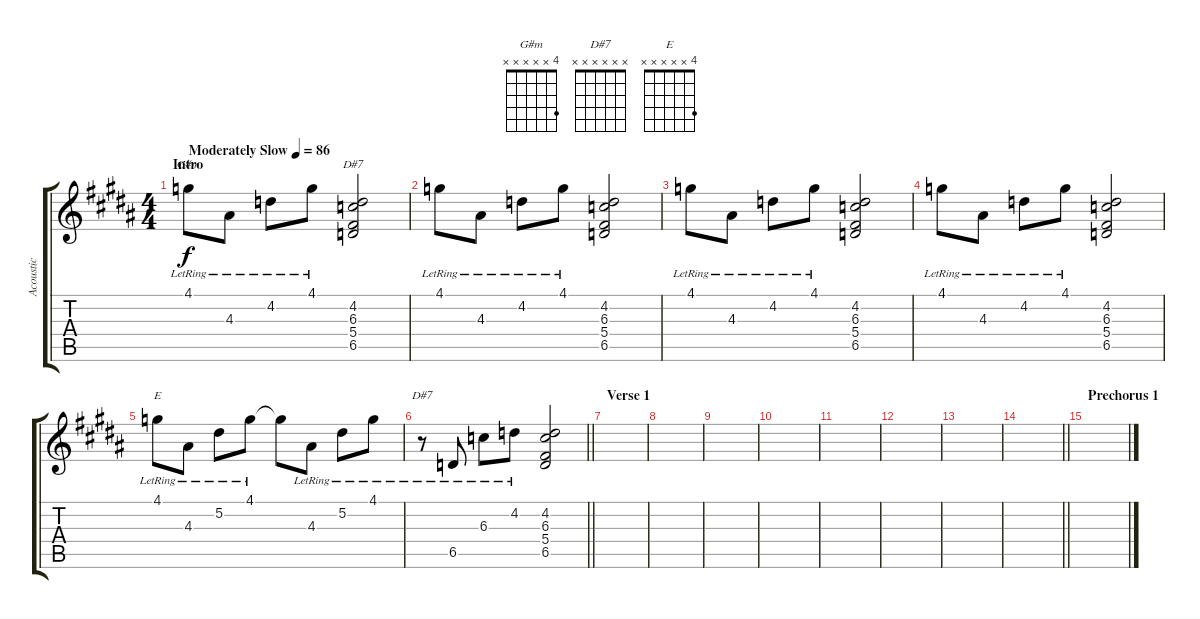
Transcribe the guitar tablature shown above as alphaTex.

\track ("Acoustic" "Acoustic") {instrument acousticguitarsteel}
\staff {score tabs}
\tuning (Eb4 Bb3 Gb3 Db3 Ab2 Eb2) {hide}
\chord ("G#m" 4 x x x x x)
\chord ("D#7" x 4 6 5 6 x) {firstfret 4}
\chord ("E" 4 x x x x x)
\chord ("D#7" x x x x x x)
\ts (4 4)
\section ("" "Intro")
\tempo (86 "Moderately Slow")
\clef g2
\ks b
4.1{lr}.8{ch "G#m" dy f instrument acousticguitarsteel} 4.3{lr}.8 4.2{lr}.8 4.1{lr}.8 (4.2 6.3 5.4 6.5).2{ch "D#7"} |
4.1{lr}.8 4.3{lr}.8 4.2{lr}.8 4.1{lr}.8 (4.2 6.3 5.4 6.5).2 |
4.1{lr}.8 4.3{lr}.8 4.2{lr}.8 4.1{lr}.8 (4.2 6.3 5.4 6.5).2 |
4.1{lr}.8 4.3{lr}.8 4.2{lr}.8 4.1{lr}.8 (4.2 6.3 5.4 6.5).2 |
4.1{lr}.8{ch "E"} 4.3{lr}.8 5.2{lr}.8 4.1{lr}.8 4.1{t}.8 4.3{lr}.8 5.2{lr}.8 4.1{lr}.8 |
\barLineRight lightlight
r.8{ch "D#7"} 6.5{lr}.8 6.3{lr}.8 4.2{lr}.8 (4.2 6.3 5.4 6.5).2 |
\section ("" "Verse 1")
|
|
|
|
|
|
|
\barLineRight lightlight
|
\section ("" "Prechorus 1")
